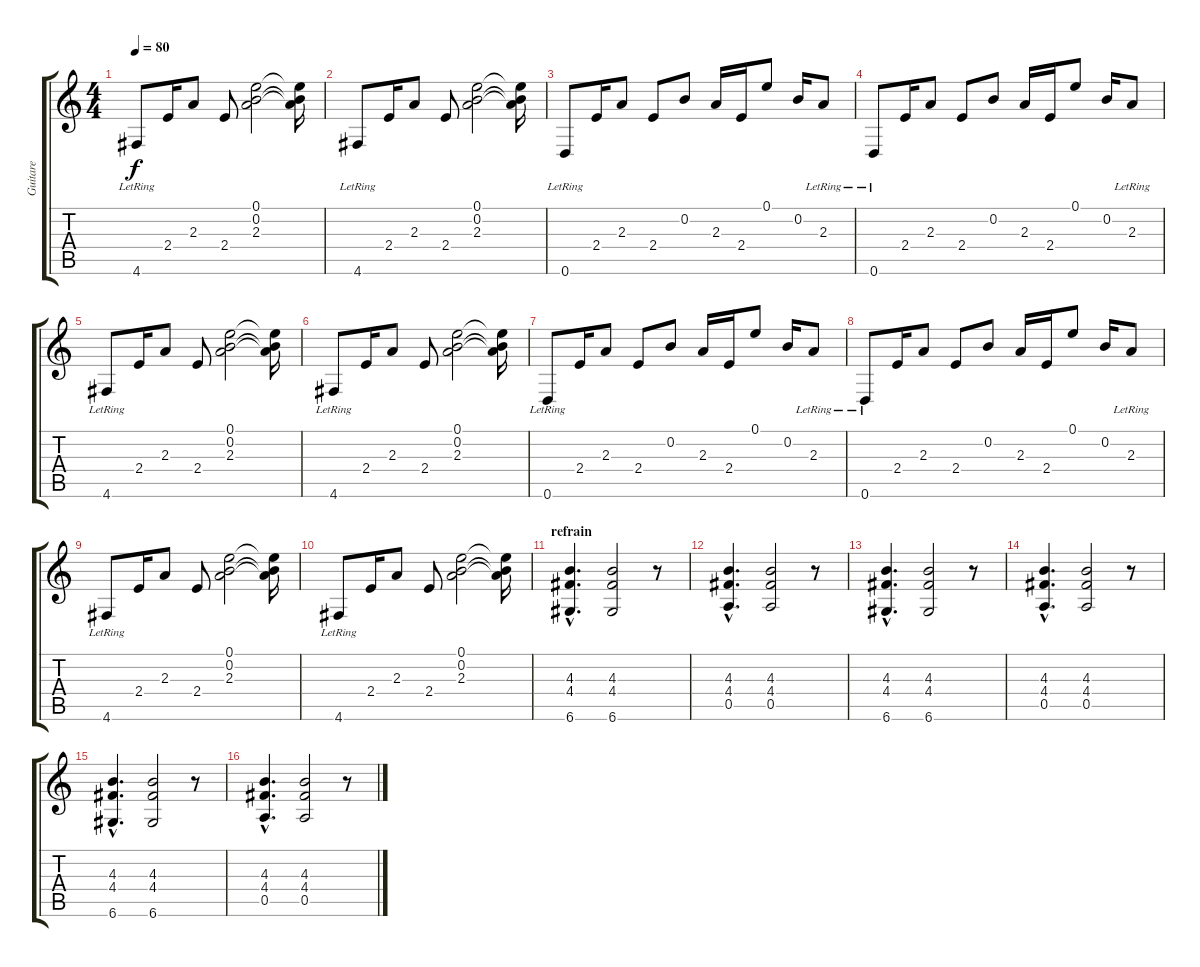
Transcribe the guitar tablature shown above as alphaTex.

\track ("Guitare" "Guitare") {instrument electricguitarmuted}
\staff {score tabs}
\tuning (E4 B3 G3 D3 A2 D2) {hide}
\ts (4 4)
\tempo 80
\clef g2
\ks c
4.6{lr}.8{dy f} 2.4.16 2.3.8 2.4.8 (0.1 0.2 2.3).2 (0.1{t} 0.2{t} 2.3{t}).16 |
4.6{lr}.8 2.4.16 2.3.8 2.4.8 (0.1 0.2 2.3).2 (0.1{t} 0.2{t} 2.3{t}).16 |
0.6{lr}.8 2.4.16 2.3.8 2.4.8 0.2.8 2.3.16 2.4.16 0.1.8 0.2.16 2.3{lr}.8 |
0.6{lr}.8 2.4.16 2.3.8 2.4.8 0.2.8 2.3.16 2.4.16 0.1.8 0.2.16 2.3{lr}.8 |
4.6{lr}.8 2.4.16 2.3.8 2.4.8 (0.1 0.2 2.3).2 (0.1{t} 0.2{t} 2.3{t}).16 |
4.6{lr}.8 2.4.16 2.3.8 2.4.8 (0.1 0.2 2.3).2 (0.1{t} 0.2{t} 2.3{t}).16 |
0.6{lr}.8 2.4.16 2.3.8 2.4.8 0.2.8 2.3.16 2.4.16 0.1.8 0.2.16 2.3{lr}.8 |
0.6{lr}.8 2.4.16 2.3.8 2.4.8 0.2.8 2.3.16 2.4.16 0.1.8 0.2.16 2.3{lr}.8 |
4.6{lr}.8 2.4.16 2.3.8 2.4.8 (0.1 0.2 2.3).2 (0.1{t} 0.2{t} 2.3{t}).16 |
4.6{lr}.8 2.4.16 2.3.8 2.4.8 (0.1 0.2 2.3).2 (0.1{t} 0.2{t} 2.3{t}).16 |
\section ("" "refrain")
(4.3{hac} 4.4{hac} 6.6{hac}).4{d} (4.3 4.4 6.6).2 r.8 |
(4.3{hac} 4.4{hac} 0.5{hac}).4{d} (4.3 4.4 0.5).2 r.8 |
(4.3{hac} 4.4{hac} 6.6{hac}).4{d} (4.3 4.4 6.6).2 r.8 |
(4.3{hac} 4.4{hac} 0.5{hac}).4{d} (4.3 4.4 0.5).2 r.8 |
(4.3{hac} 4.4{hac} 6.6{hac}).4{d} (4.3 4.4 6.6).2 r.8 |
(4.3{hac} 4.4{hac} 0.5{hac}).4{d} (4.3 4.4 0.5).2 r.8
